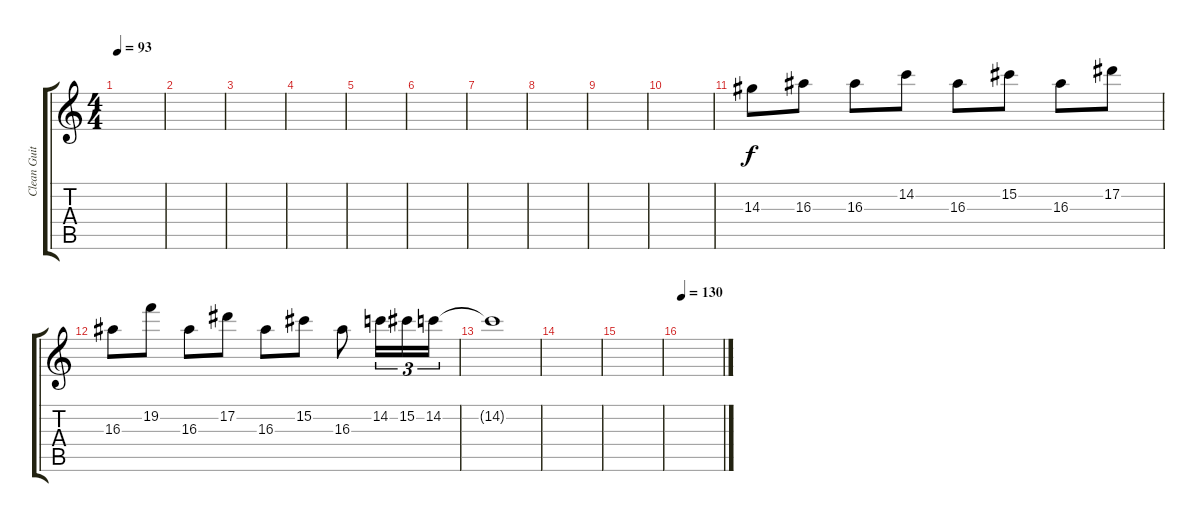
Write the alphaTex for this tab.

\track ("Clean Guitar" "Clean Guit") {instrument electricguitarclean}
\staff {score tabs}
\tuning (Eb4 Bb3 Gb3 Db3 Ab2 Db2) {hide}
\ts (4 4)
\tempo 93
\clef g2
\ks c
|
|
|
|
|
|
|
|
|
|
14.3.8 16.3.8 16.3.8 14.2.8 16.3.8 15.2.8 16.3.8 17.2.8 |
16.3.8 19.2.8 16.3.8 17.2.8 16.3.8 15.2.8 16.3.8 14.2.16{tu (3 2)} 15.2.16{tu (3 2)} 14.2.16{tu (3 2)} |
14.2{t}.1 |
|
|
\tempo 130
